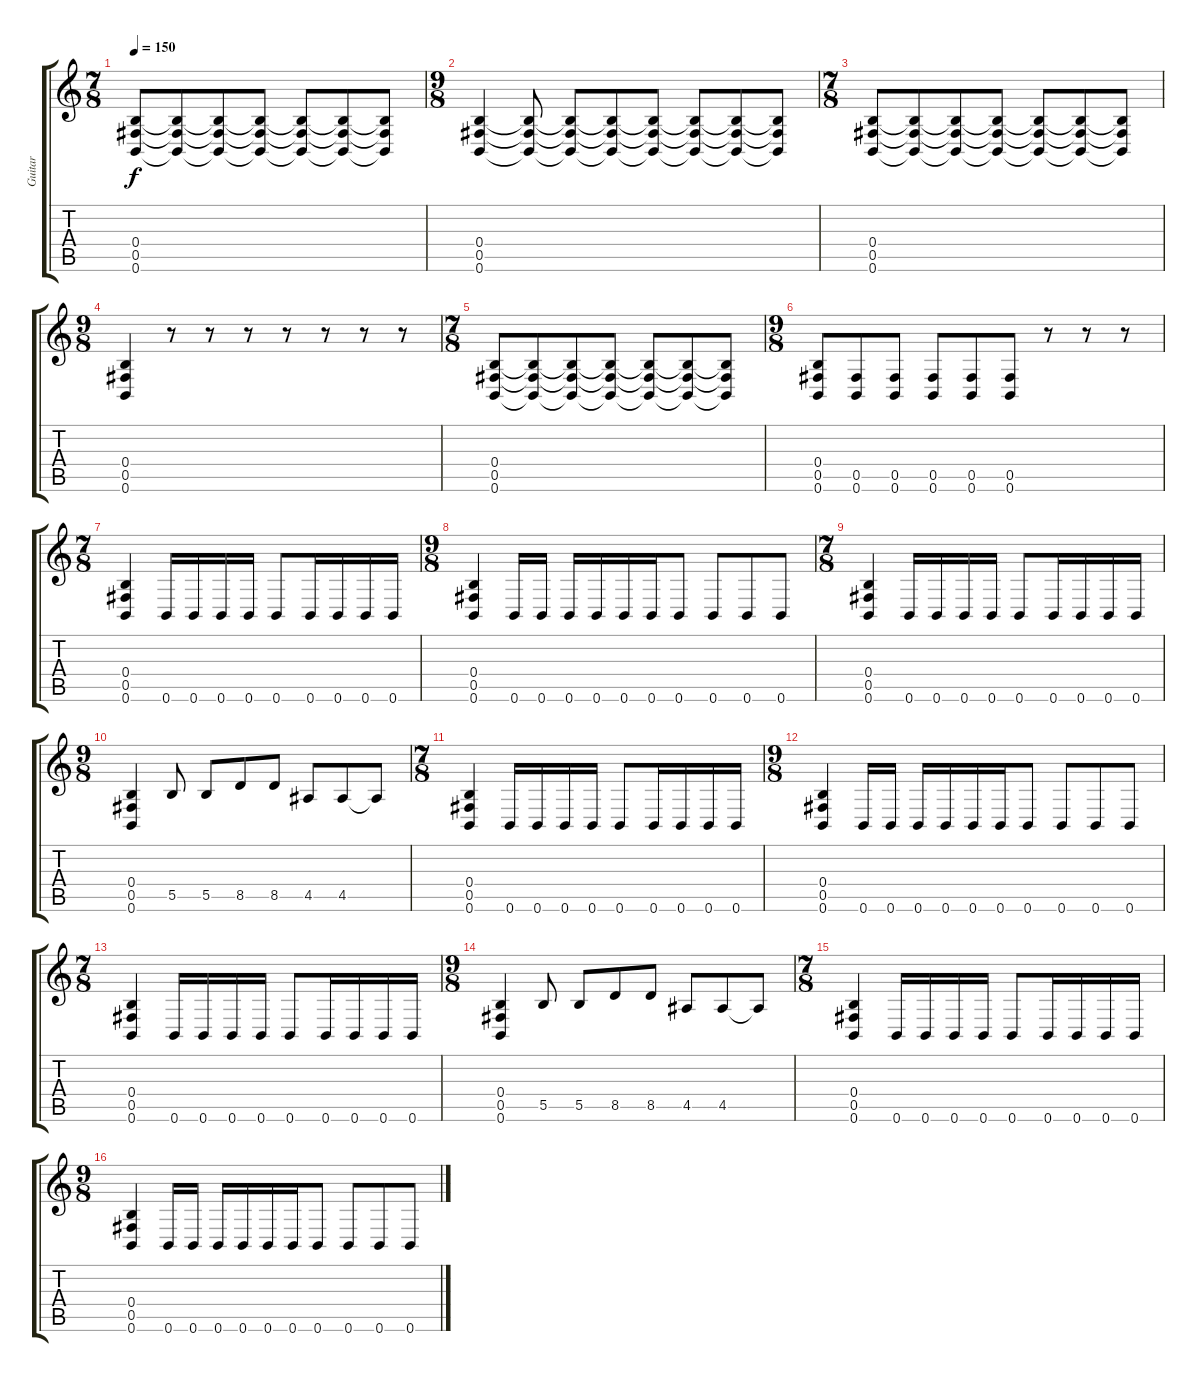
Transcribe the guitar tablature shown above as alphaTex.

\track ("Guitar" "Guitar") {instrument overdrivenguitar}
\staff {score tabs}
\tuning (Db4 Ab3 E3 B2 Gb2 B1) {hide}
\ts (7 8)
\tempo 150
\clef g2
\ks c
(0.4 0.5 0.6).8{dy f} (0.4{t} 0.5{t} 0.6{t}).8 (0.4{t} 0.5{t} 0.6{t}).8 (0.4{t} 0.5{t} 0.6{t}).8 (0.4{t} 0.5{t} 0.6{t}).8 (0.4{t} 0.5{t} 0.6{t}).8 (0.4{t} 0.5{t} 0.6{t}).8 |
\ts (9 8)
(0.4 0.5 0.6).4 (0.4{t} 0.5{t} 0.6{t}).8 (0.4{t} 0.5{t} 0.6{t}).8 (0.4{t} 0.5{t} 0.6{t}).8 (0.4{t} 0.5{t} 0.6{t}).8 (0.4{t} 0.5{t} 0.6{t}).8 (0.4{t} 0.5{t} 0.6{t}).8 (0.4{t} 0.5{t} 0.6{t}).8 |
\ts (7 8)
(0.4 0.5 0.6).8 (0.4{t} 0.5{t} 0.6{t}).8 (0.4{t} 0.5{t} 0.6{t}).8 (0.4{t} 0.5{t} 0.6{t}).8 (0.4{t} 0.5{t} 0.6{t}).8 (0.4{t} 0.5{t} 0.6{t}).8 (0.4{t} 0.5{t} 0.6{t}).8 |
\ts (9 8)
(0.4 0.5 0.6).4 r.8 r.8 r.8 r.8 r.8 r.8 r.8 |
\ts (7 8)
(0.4 0.5 0.6).8 (0.4{t} 0.5{t} 0.6{t}).8 (0.4{t} 0.5{t} 0.6{t}).8 (0.4{t} 0.5{t} 0.6{t}).8 (0.4{t} 0.5{t} 0.6{t}).8 (0.4{t} 0.5{t} 0.6{t}).8 (0.4{t} 0.5{t} 0.6{t}).8 |
\ts (9 8)
(0.4 0.5 0.6).8 (0.5 0.6).8 (0.5 0.6).8 (0.5 0.6).8 (0.5 0.6).8 (0.5 0.6).8 r.8 r.8 r.8 |
\ts (7 8)
(0.4 0.5 0.6).4 0.6.16 0.6.16 0.6.16 0.6.16 0.6.8 0.6.16 0.6.16 0.6.16 0.6.16 |
\ts (9 8)
(0.4 0.5 0.6).4 0.6.16 0.6.16 0.6.16 0.6.16 0.6.16 0.6.16 0.6.8 0.6.8 0.6.8 0.6.8 |
\ts (7 8)
(0.4 0.5 0.6).4 0.6.16 0.6.16 0.6.16 0.6.16 0.6.8 0.6.16 0.6.16 0.6.16 0.6.16 |
\ts (9 8)
(0.4 0.5 0.6).4 5.5.8 5.5.8 8.5.8 8.5.8 4.5.8 4.5.8 4.5{t}.8 |
\ts (7 8)
(0.4 0.5 0.6).4 0.6.16 0.6.16 0.6.16 0.6.16 0.6.8 0.6.16 0.6.16 0.6.16 0.6.16 |
\ts (9 8)
(0.4 0.5 0.6).4 0.6.16 0.6.16 0.6.16 0.6.16 0.6.16 0.6.16 0.6.8 0.6.8 0.6.8 0.6.8 |
\ts (7 8)
(0.4 0.5 0.6).4 0.6.16 0.6.16 0.6.16 0.6.16 0.6.8 0.6.16 0.6.16 0.6.16 0.6.16 |
\ts (9 8)
(0.4 0.5 0.6).4 5.5.8 5.5.8 8.5.8 8.5.8 4.5.8 4.5.8 4.5{t}.8 |
\ts (7 8)
(0.4 0.5 0.6).4 0.6.16 0.6.16 0.6.16 0.6.16 0.6.8 0.6.16 0.6.16 0.6.16 0.6.16 |
\ts (9 8)
(0.4 0.5 0.6).4 0.6.16 0.6.16 0.6.16 0.6.16 0.6.16 0.6.16 0.6.8 0.6.8 0.6.8 0.6.8
